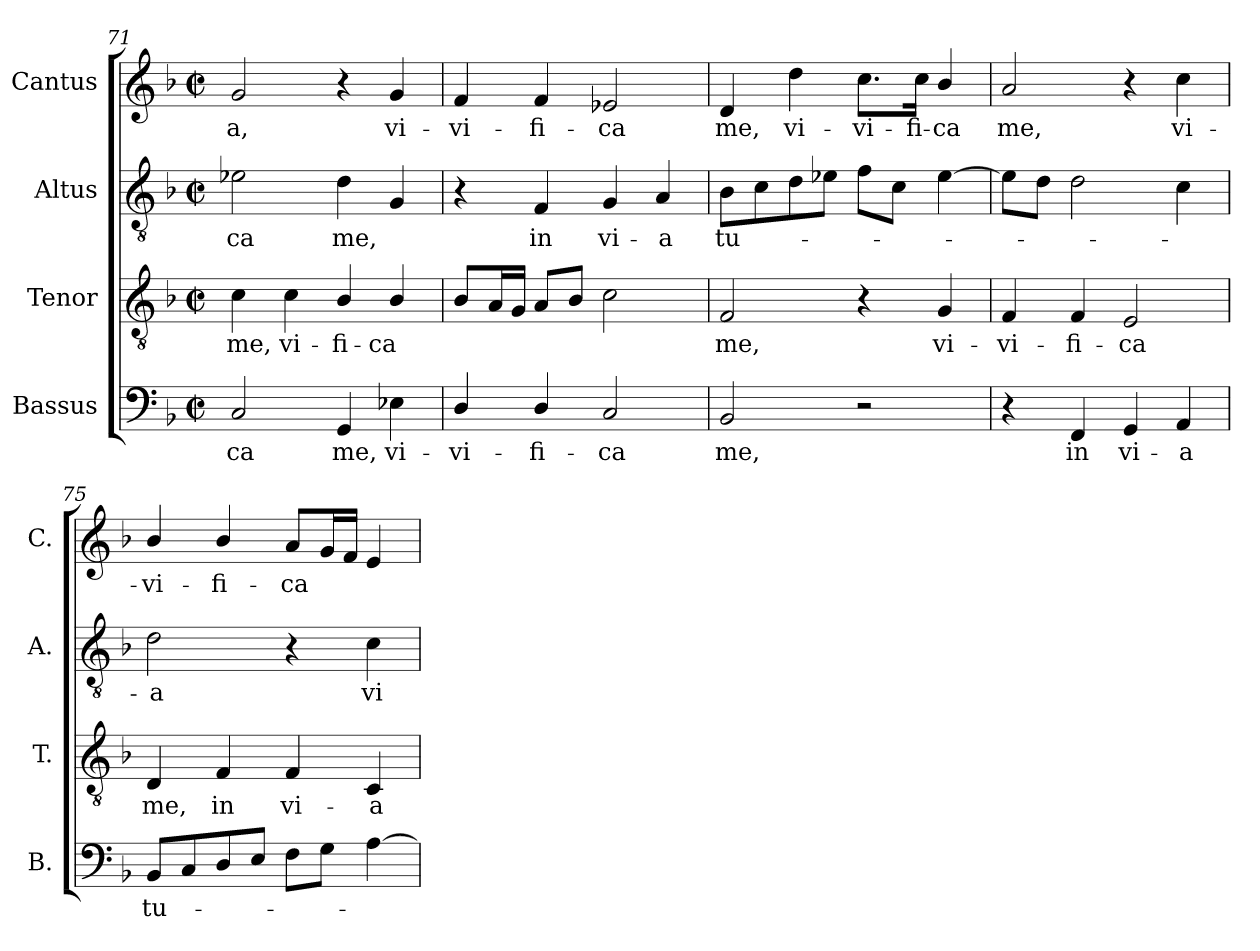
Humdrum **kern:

**kern	**text	**kern	**text	**kern	**text	**kern	**text
*part4	*part4	*part3	*part3	*part2	*part2	*part1	*part1
*staff4	*staff4	*staff3	*staff3	*staff2	*staff2	*staff1	*staff1
*I"Bassus	*	*I"Tenor	*	*I"Altus	*	*I"Cantus	*
*I'B.	*	*I'T.	*	*I'A.	*	*I'C.	*
*clefF4	*	*clefGv2	*	*clefGv2	*	*clefG2	*
*	*	*ITrd7c12	*	*ITrd7c12	*	*	*
*k[b-]	*	*k[b-]	*	*k[b-]	*	*k[b-]	*
*F:	*	*F:	*	*F:	*	*F:	*
*M2/2	*	*M2/2	*	*M2/2	*	*M2/2	*
*met(c|)	*	*met(c|)	*	*met(c|)	*	*met(c|)	*
=71	=71	=71	=71	=71	=71	=71	=71
!	!LO:LY:b:color=#000000	!	!	!	!	!	!
!	!	!	!LO:LY:b:color=#000000	!	!	!	!
!	!	!	!	!	!LO:LY:b:color=#000000	!	!
!	!	!	!	!	!	!	!LO:LY:b:color=#000000
2Ci/	-ca	4Ci\	me,	2E-i\	-ca	2gi/	-a,
!	!	!	!LO:LY:b:color=#000000	!	!	!	!
.	.	4Ci\	vi-	.	.	.	.
!	!LO:LY:b:color=#000000	!	!	!	!	!	!
!	!	!	!LO:LY:b:color=#000000	!	!	!	!
!	!	!	!	!	!LO:LY:b:color=#000000	!	!
4GGi/	me,	4BB-i/	-fi-	4Di\	me,	4r	.
!	!LO:LY:b:color=#000000	!	!	!	!	!	!
!	!	!	!LO:LY:b:color=#000000	!	!	!	!
!	!	!	!	!	!	!	!LO:LY:b:color=#000000
4E-Xi\	vi-	4BB-i/	-ca	4GGi/	.	4gi/	vi-
=72	=72	=72	=72	=72	=72	=72	=72
!	!LO:LY:b:color=#000000	!	!	!	!	!	!
!	!	!	!	!	!	!	!LO:LY:b:color=#000000
4Di/	-vi-	8BB-i/L	.	4r	.	4fi/	-vi-
.	.	16AAi/L	.	.	.	.	.
.	.	16GGi/JJ	.	.	.	.	.
!	!LO:LY:b:color=#000000	!	!	!	!	!	!
!	!	!	!	!	!LO:LY:b:color=#000000	!	!
!	!	!	!	!	!	!	!LO:LY:b:color=#000000
4Di/	-fi-	8AAi/L	.	4FFi/	in	4fi/	-fi-
.	.	8BB-i/J	.	.	.	.	.
!	!LO:LY:b:color=#000000	!	!	!	!	!	!
!	!	!	!	!	!LO:LY:b:color=#000000	!	!
!	!	!	!	!	!	!	!LO:LY:b:color=#000000
2Ci/	-ca	2Ci\	.	4GGi/	vi-	2e-i/	-ca
!	!	!	!	!	!LO:LY:b:color=#000000	!	!
.	.	.	.	4AAi/	-a	.	.
=73	=73	=73	=73	=73	=73	=73	=73
!	!LO:LY:b:color=#000000	!	!	!	!	!	!
!	!	!	!LO:LY:b:color=#000000	!	!	!	!
!	!	!	!	!	!LO:LY:b:color=#000000	!	!
!	!	!	!	!	!	!	!LO:LY:b:color=#000000
2BB-i/	me,	2FFi/	me,	8BB-i\L	tu-	4di/	me,
.	.	.	.	8Ci\	.	.	.
!	!	!	!	!	!	!	!LO:LY:b:color=#000000
.	.	.	.	8Di\	.	4ddi\	vi-
.	.	.	.	8E-i\J	.	.	.
!	!	!	!	!	!	!	!LO:LY:b:color=#000000
2r	.	4r	.	8Fi\L	.	8.cci\L	-vi-
.	.	.	.	8Ci\J	.	.	.
!	!	!	!	!	!	!	!LO:LY:b:color=#000000
.	.	.	.	.	.	16cci\Jk	-fi-
!	!	!	!LO:LY:b:color=#000000	!	!	!	!
!	!	!	!	!	!	!	!LO:LY:b:color=#000000
.	.	4GGi/	vi-	[4E-i\	.	4b-i/	-ca
=74	=74	=74	=74	=74	=74	=74	=74
!	!	!	!LO:LY:b:color=#000000	!	!	!	!
!	!	!	!	!	!	!	!LO:LY:b:color=#000000
4r	.	4FFi/	-vi-	8E-i\L]	.	2ai/	me,
.	.	.	.	8Di\J	.	.	.
!	!LO:LY:b:color=#000000	!	!	!	!	!	!
!	!	!	!LO:LY:b:color=#000000	!	!	!	!
4FFi/	in	4FFi/	-fi-	2Di\	.	.	.
!	!LO:LY:b:color=#000000	!	!	!	!	!	!
!	!	!	!LO:LY:b:color=#000000	!	!	!	!
4GGi/	vi-	2EEi/	-ca	.	.	4r	.
!	!LO:LY:b:color=#000000	!	!	!	!	!	!
!	!	!	!	!	!	!	!LO:LY:b:color=#000000
4AAi/	-a	.	.	4Ci\	.	4cci\	vi-
!!LO:LB:g=z
=75	=75	=75	=75	=75	=75	=75	=75
!	!LO:LY:b:color=#000000	!	!	!	!	!	!
!	!	!	!LO:LY:b:color=#000000	!	!	!	!
!	!	!	!	!	!LO:LY:b:color=#000000	!	!
!	!	!	!	!	!	!	!LO:LY:b:color=#000000
8BB-i/L	tu-	4DDi/	me,	2Di\	-a	4b-i/	-vi-
8Ci/	.	.	.	.	.	.	.
!	!	!	!LO:LY:b:color=#000000	!	!	!	!
!	!	!	!	!	!	!	!LO:LY:b:color=#000000
8Di/	.	4FFi/	in	.	.	4b-i/	-fi-
8Ei/J	.	.	.	.	.	.	.
!	!	!	!LO:LY:b:color=#000000	!	!	!	!
!	!	!	!	!	!	!	!LO:LY:b:color=#000000
8Fi\L	.	4FFi/	vi-	4r	.	8ai/L	-ca
8Gi\J	.	.	.	.	.	16gi/L	.
.	.	.	.	.	.	16fi/JJ	.
!	!	!	!LO:LY:b:color=#000000	!	!	!	!
!	!	!	!	!	!LO:LY:b:color=#000000	!	!
[4Ai\	.	4CCi/	-a	4Ci\	vi-	4ei/	.
=	=	=	=	=	=	=	=
*-	*-	*-	*-	*-	*-	*-	*-
